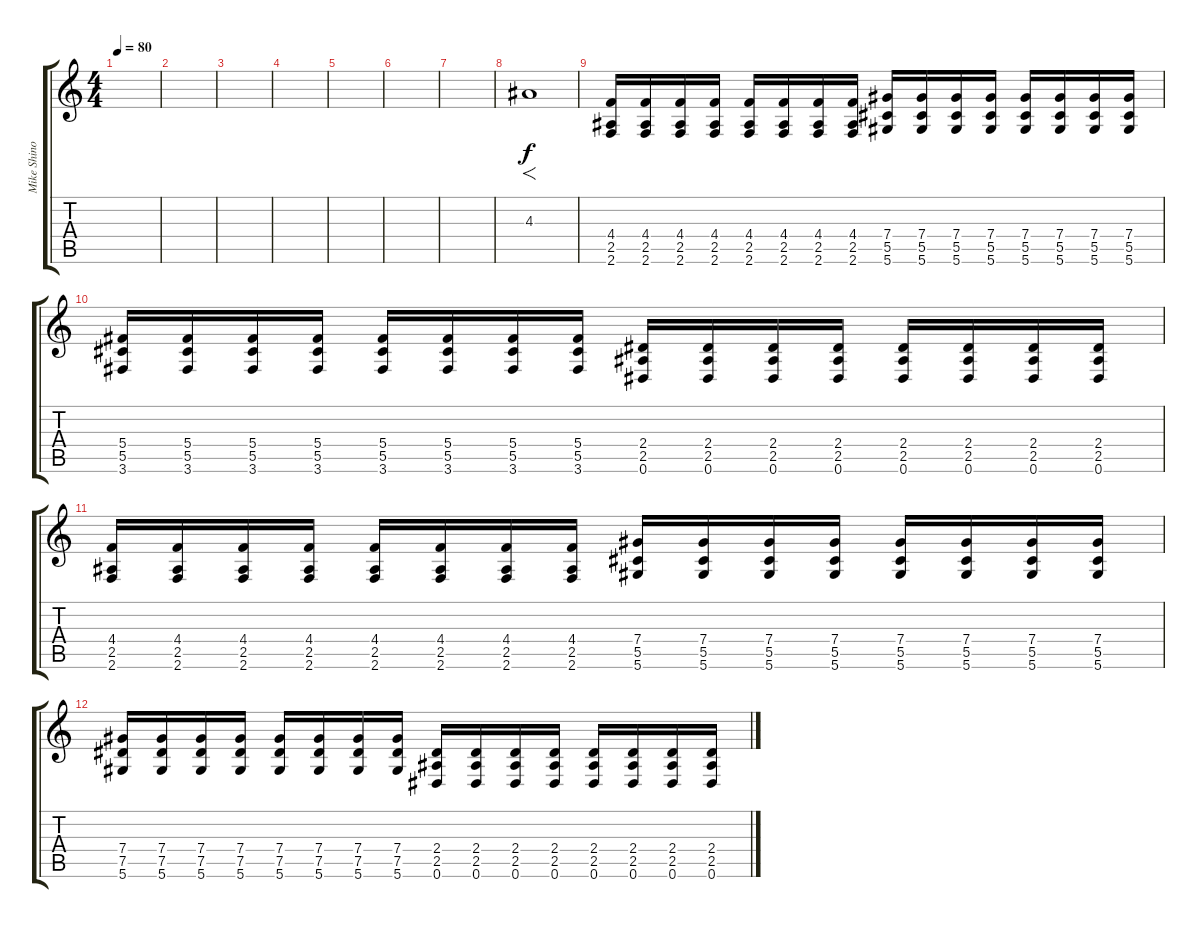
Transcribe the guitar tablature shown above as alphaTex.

\track ("Mike Shinoda (2nd Guitar)" "Mike Shino") {instrument distortionguitar}
\staff {score tabs}
\tuning (Eb4 Bb3 Gb3 Db3 Ab2 Eb2) {hide}
\ts (4 4)
\tempo 80
\clef g2
\ks c
|
|
|
|
|
|
|
4.3.1{f} |
(4.4 2.5 2.6).16 (4.4 2.5 2.6).16 (4.4 2.5 2.6).16 (4.4 2.5 2.6).16 (4.4 2.5 2.6).16 (4.4 2.5 2.6).16 (4.4 2.5 2.6).16 (4.4 2.5 2.6).16 (7.4 5.5 5.6).16 (7.4 5.5 5.6).16 (7.4 5.5 5.6).16 (7.4 5.5 5.6).16 (7.4 5.5 5.6).16 (7.4 5.5 5.6).16 (7.4 5.5 5.6).16 (7.4 5.5 5.6).16 |
(5.4 5.5 3.6).16 (5.4 5.5 3.6).16 (5.4 5.5 3.6).16 (5.4 5.5 3.6).16 (5.4 5.5 3.6).16 (5.4 5.5 3.6).16 (5.4 5.5 3.6).16 (5.4 5.5 3.6).16 (2.4 2.5 0.6).16 (2.4 2.5 0.6).16 (2.4 2.5 0.6).16 (2.4 2.5 0.6).16 (2.4 2.5 0.6).16 (2.4 2.5 0.6).16 (2.4 2.5 0.6).16 (2.4 2.5 0.6).16 |
(4.4 2.5 2.6).16 (4.4 2.5 2.6).16 (4.4 2.5 2.6).16 (4.4 2.5 2.6).16 (4.4 2.5 2.6).16 (4.4 2.5 2.6).16 (4.4 2.5 2.6).16 (4.4 2.5 2.6).16 (7.4 5.5 5.6).16 (7.4 5.5 5.6).16 (7.4 5.5 5.6).16 (7.4 5.5 5.6).16 (7.4 5.5 5.6).16 (7.4 5.5 5.6).16 (7.4 5.5 5.6).16 (7.4 5.5 5.6).16 |
(7.4 7.5 5.6).16 (7.4 7.5 5.6).16 (7.4 7.5 5.6).16 (7.4 7.5 5.6).16 (7.4 7.5 5.6).16 (7.4 7.5 5.6).16 (7.4 7.5 5.6).16 (7.4 7.5 5.6).16 (2.4 2.5 0.6).16 (2.4 2.5 0.6).16 (2.4 2.5 0.6).16 (2.4 2.5 0.6).16 (2.4 2.5 0.6).16 (2.4 2.5 0.6).16 (2.4 2.5 0.6).16 (2.4 2.5 0.6).16
